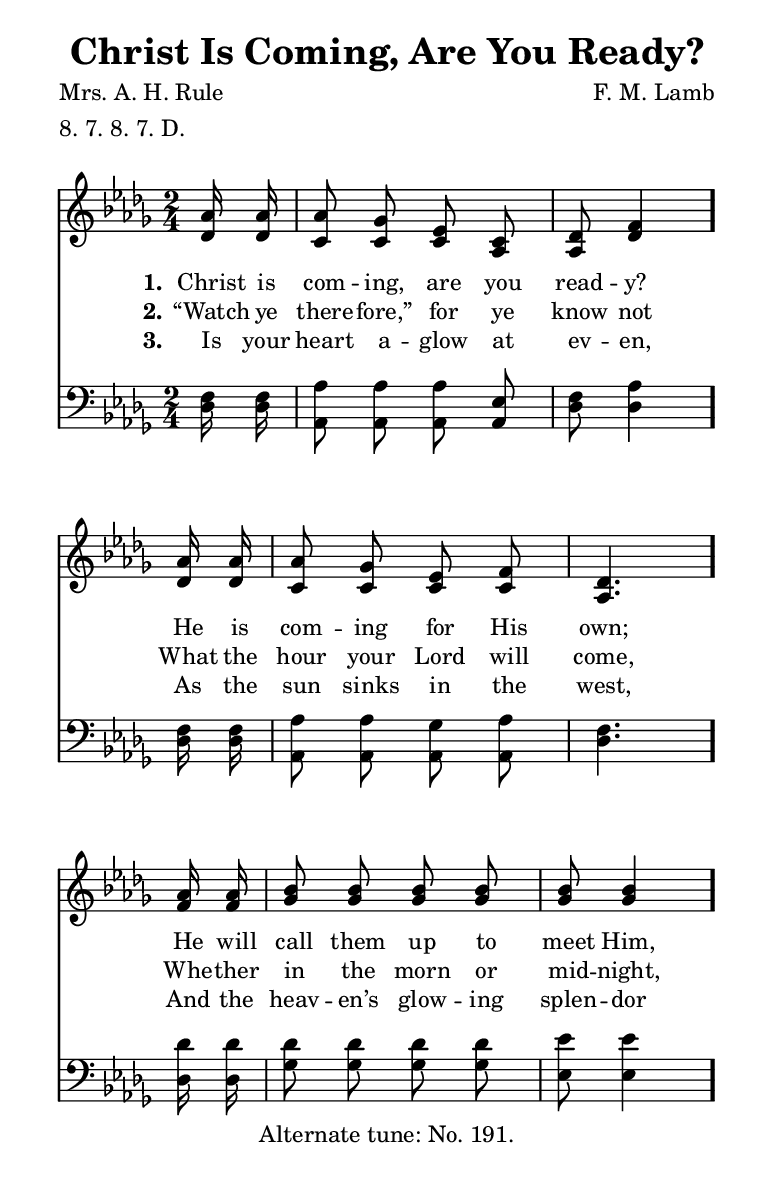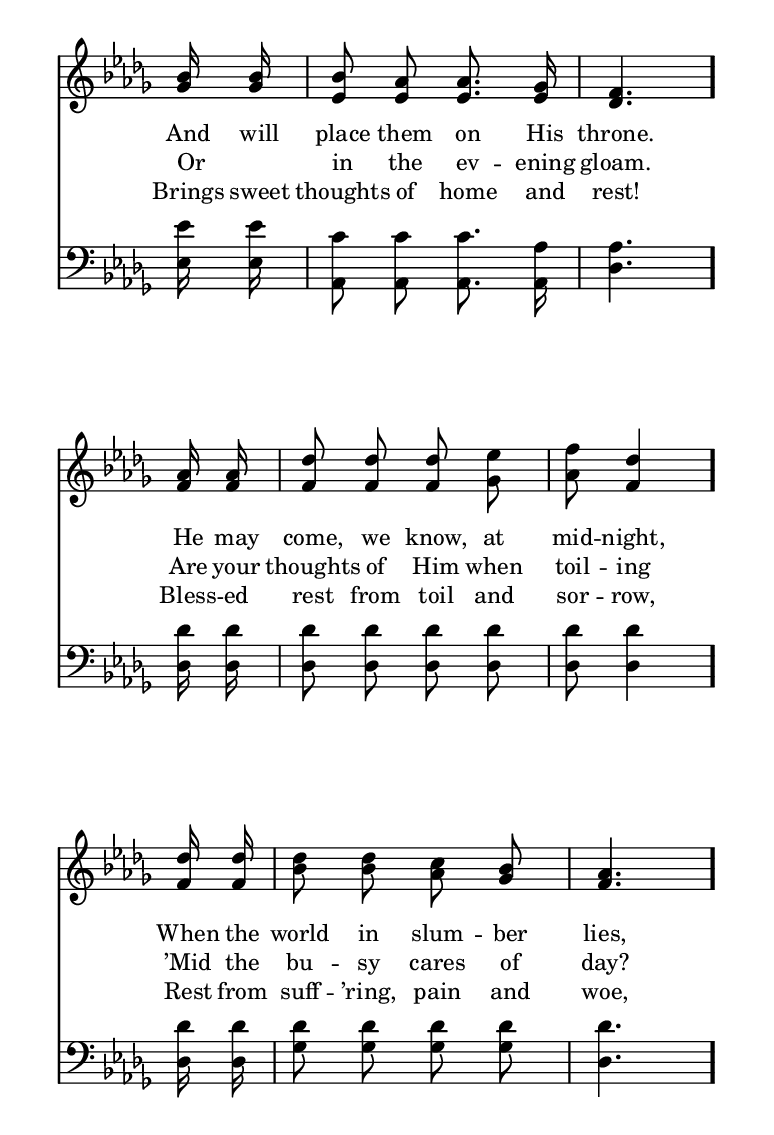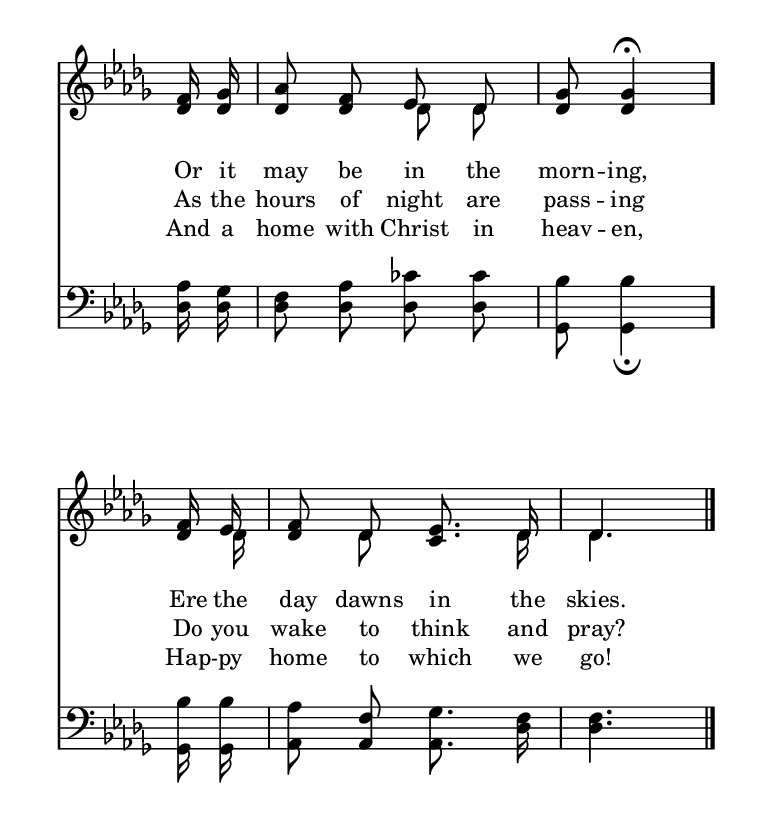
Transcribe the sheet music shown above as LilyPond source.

\include "common/global.ily"
\paper {
  \include "common/paper.ily"
  oddFooterMarkup = \markup { \fill-line { \on-the-fly \first-page "Alternate tune: No. 191." } }
}

\header{
  hymnnumber = "67"
  title = "Christ Is Coming, Are You Ready?"
  tunename = ""
  meter = "8. 7. 8. 7. D."
  poet = "Mrs. A. H. Rule"
  composer = "F. M. Lamb"
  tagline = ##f
}

% for fermata in MIDI
ta = { \tempo 8=110 }
tb = { \tempo 8=55  }

patternAA = { \ta c16 c16 | c8 c8 c8 c8 | c8 c4 }
patternAB = { \ta c16 c16 | c8 c8 c8 c8 | c8 \tb c4 \ta }

patternBA = { \ta c16 c16 | c8 c8 c8 c8 | c4. }
patternBB = { \ta c16 c16 | c8 c8 c8. c16 | c4. }

global = {
  \include "common/overrides.ily"
  \override Staff.TimeSignature.style = #'numbered
  \time 2/4
  \override Score.MetronomeMark.transparent = ##t % hide all fermata changes too
  \ta
  \key des \major
  \partial 8
  \autoBeamOff
}

notesSoprano = {
\global
\relative c'' {

  \changePitch \patternAA { aes aes | aes ges ees c | des f }
  \changePitch \patternBA { aes aes | aes ges ees f | des }
  \changePitch \patternAA { aes' aes | bes bes bes bes | bes bes }
  \changePitch \patternBB { bes bes | bes aes aes ges | f }

  \changePitch \patternAA { aes aes | des des des ees | f des }
  \changePitch \patternBA { des des | des des c bes | aes }
  \changePitch \patternAB { f ges | aes f ees des | ges ges \fermata }
  \changePitch \patternBB { f ees | f des ees des | des }

  \bar "|."

}
}

notesAlto = {
\global
\relative e' {

  \changePitch \patternAA { des des | c c c aes | aes des }
  \changePitch \patternBA { des des | c c c c | aes }
  \changePitch \patternAA { f' f | ges ges ges ges | ges ges }
  \changePitch \patternBB { ges ges | ees ees ees ees | des }

  \changePitch \patternAA { f f | f f f ges | aes f }
  \changePitch \patternBA { f f | bes bes aes ges | f }
  \changePitch \patternAA { des des | des des des des | des des }
  \changePitch \patternBB { des des | des des c des | des }

}
}

notesTenor = {
\global
\relative a {

  \changePitch \patternAA { f f | aes aes aes ees | f aes }
  \changePitch \patternBA { f f | aes aes ges aes | f }
  \changePitch \patternAA { des' des | des des des des | ees ees }
  \changePitch \patternBB { ees ees | c c c aes | aes }

  \changePitch \patternAA { des des | des des des des | des des }
  \changePitch \patternBA { des des | des des des des | des }
  \changePitch \patternAA { aes ges | f aes ces ces | bes bes }
  \changePitch \patternBB { bes bes | aes f ges f | f }

}
}

notesBass = {
\global
\relative f {

  \changePitch \patternAA { des des | aes aes aes aes | des des }
  \changePitch \patternBA { des des | aes aes aes aes | des }
  \changePitch \patternAA { des des | ges ges ges ges | ees ees }
  \changePitch \patternBB { ees ees | aes, aes aes aes | des }

  \changePitch \patternAA { des des | des des des des | des des }
  \changePitch \patternBA { des des | ges ges ges ges | des }
  \changePitch \patternAA { des des | des des des des | ges, ges_\fermata }
  \changePitch \patternBB { ges ges | aes aes aes des | des }

}
}

wordsA = \lyricmode {
\set stanza = "1."

Christ is com -- ing, are you read -- y? \bar "."
He is com -- ing for His own; \bar "." \break
He will call them up to meet Him, \bar "."
And will place them on His throne. \bar "." \break
He may come, we know, at mid -- night, \bar "."
When the world in slum -- ber lies, \bar "." \break
Or it may be in the morn -- ing, \bar "."
Ere the day dawns in the skies. \bar "." \break

}

wordsB = \lyricmode {
\set stanza = "2."

“Watch ye there -- fore,” for ye know not
What the hour your Lord will come,
Whe -- ther in the morn or mid -- night,
Or _ in the ev -- ening gloam.
Are your thoughts of Him when toil -- ing
’Mid the bu -- sy cares of day?
As the hours of night are pass -- ing
Do you wake to think and pray?

}

wordsC = \lyricmode {
\set stanza = "3."

Is your heart a -- glow at ev -- en,
As the sun sinks in the west,
And the heav -- en’s glow -- ing splen -- dor
Brings sweet thoughts of home and rest!
Bless -- ed rest from toil and sor -- row,
Rest from suff -- ’ring, pain and woe,
And a home with Christ in heav -- en,
Hap -- py home to which we go!

}

\score {
  \context ChoirStaff <<
    \context Staff = upper <<
      \set Staff.autoBeaming = ##f
      \set ChoirStaff.systemStartDelimiter = #'SystemStartBar
      \set ChoirStaff.printPartCombineTexts = ##f
      \partcombine #'(2 . 9) \notesSoprano \notesAlto
      \context NullVoice = sopranos { \voiceOne << \notesSoprano >> }
      \context NullVoice = altos { \voiceTwo << \notesAlto >> }
      \context Lyrics = one   \lyricsto sopranos \wordsA
      \context Lyrics = two   \lyricsto sopranos \wordsB
      \context Lyrics = three \lyricsto sopranos \wordsC
    >>
    \context Staff = men <<
      \set Staff.autoBeaming = ##f
      \clef bass
      \set ChoirStaff.printPartCombineTexts = ##f
      \partcombine #'(2 . 9) \notesTenor \notesBass
      \context NullVoice = tenors { \voiceOne << \notesTenor >> }
      \context NullVoice = basses { \voiceTwo << \notesBass >> }
    >>
  >>
  \layout {
    \include "common/layout.ily"
  }
  \midi{
    \include "common/midi.ily"
  }
}

\version "2.19.49"  % necessary for upgrading to future LilyPond versions.

% vi:set et ts=2 sw=2 ai nocindent syntax=lilypond:
